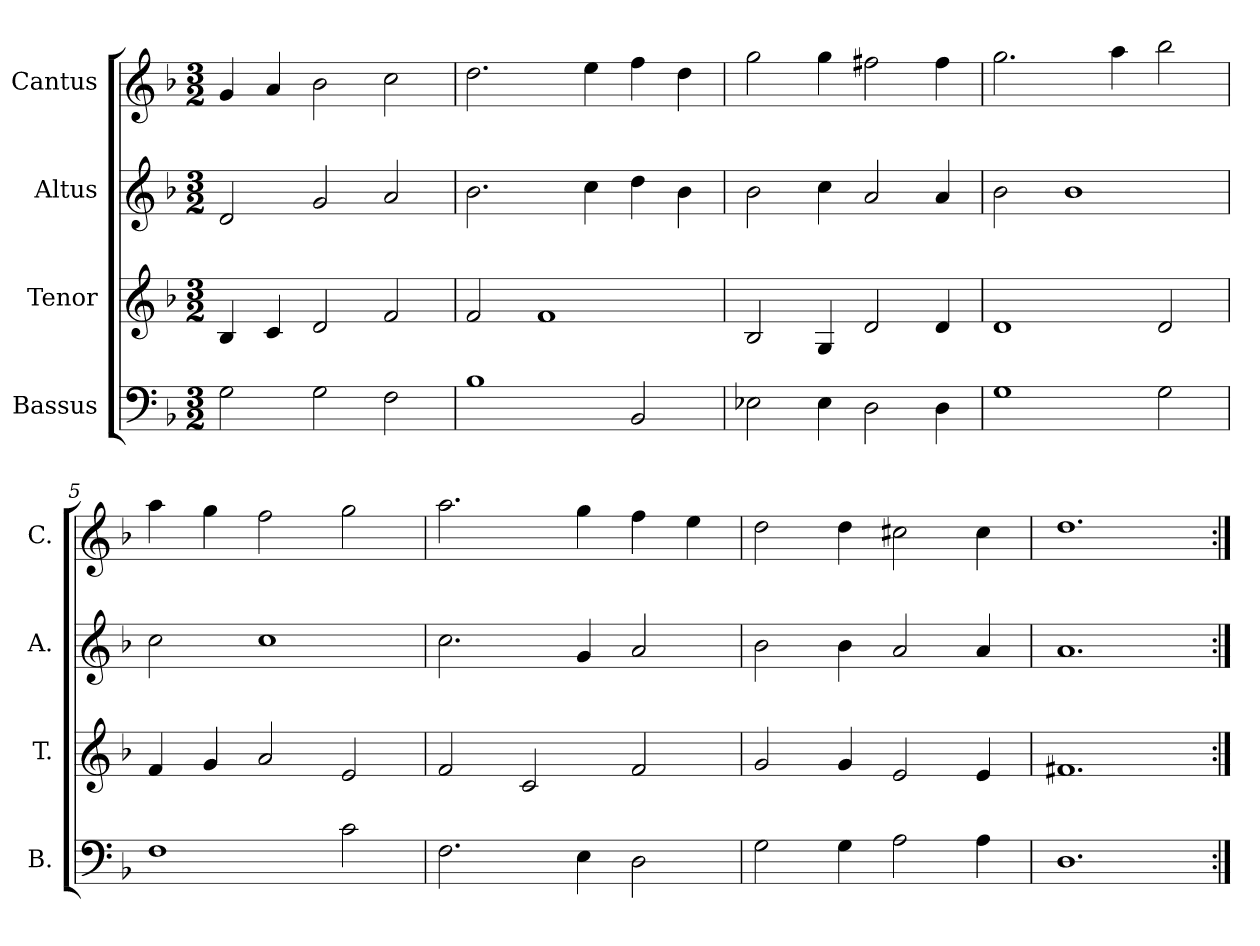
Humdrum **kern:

**kern	**kern	**kern	**kern
*part4	*part3	*part2	*part1
*staff4	*staff3	*staff2	*staff1
*I"Bassus	*I"Tenor	*I"Altus	*I"Cantus
*I'B.	*I'T.	*I'A.	*I'C.
*clefF4	*clefG2	*clefG2	*clefG2
*k[b-]	*k[b-]	*k[b-]	*k[b-]
*F:	*F:	*F:	*F:
*M3/2	*M3/2	*M3/2	*M3/2
=1	=1	=1	=1
2G\	4B-/	2d/	4g/
.	4c/	.	4a/
2G\	2d/	2g/	2b-\
2F\	2f/	2a/	2cc\
=2	=2	=2	=2
1B-\	2f/	2.b-\	2.dd\
.	1f/	.	.
.	.	4cc\	4ee\
2BB-/	.	4dd\	4ff\
.	.	4b-\	4dd\
=3	=3	=3	=3
2E-X\	2B-/	2b-\	2gg\
4E-\	4G/	4cc\	4gg\
2D\	2d/	2a/	2ff#X\
4D\	4d/	4a/	4ff#\
=4	=4	=4	=4
1G\	1d/	2b-\	2.gg\
.	.	1b-\	.
.	.	.	4aa\
2G\	2d/	.	2bb-\
=5	=5	=5	=5
1F\	4f/	2cc\	4aa\
.	4g/	.	4gg\
.	2a/	1cc\	2ff\
2c\	2e/	.	2gg\
=6	=6	=6	=6
2.F\	2f/	2.cc\	2.aa\
.	2c/	.	.
4E\	.	4g/	4gg\
2D\	2f/	2a/	4ff\
.	.	.	4ee\
=7	=7	=7	=7
2G\	2g/	2b-\	2dd\
4G\	4g/	4b-\	4dd\
2A\	2e/	2a/	2cc#X\
4A\	4e/	4a/	4cc#\
=8	=8	=8	=8
1.D\	1.f#X/	1.a/	1.dd\
=:|!	=:|!	=:|!	=:|!
*-	*-	*-	*-
